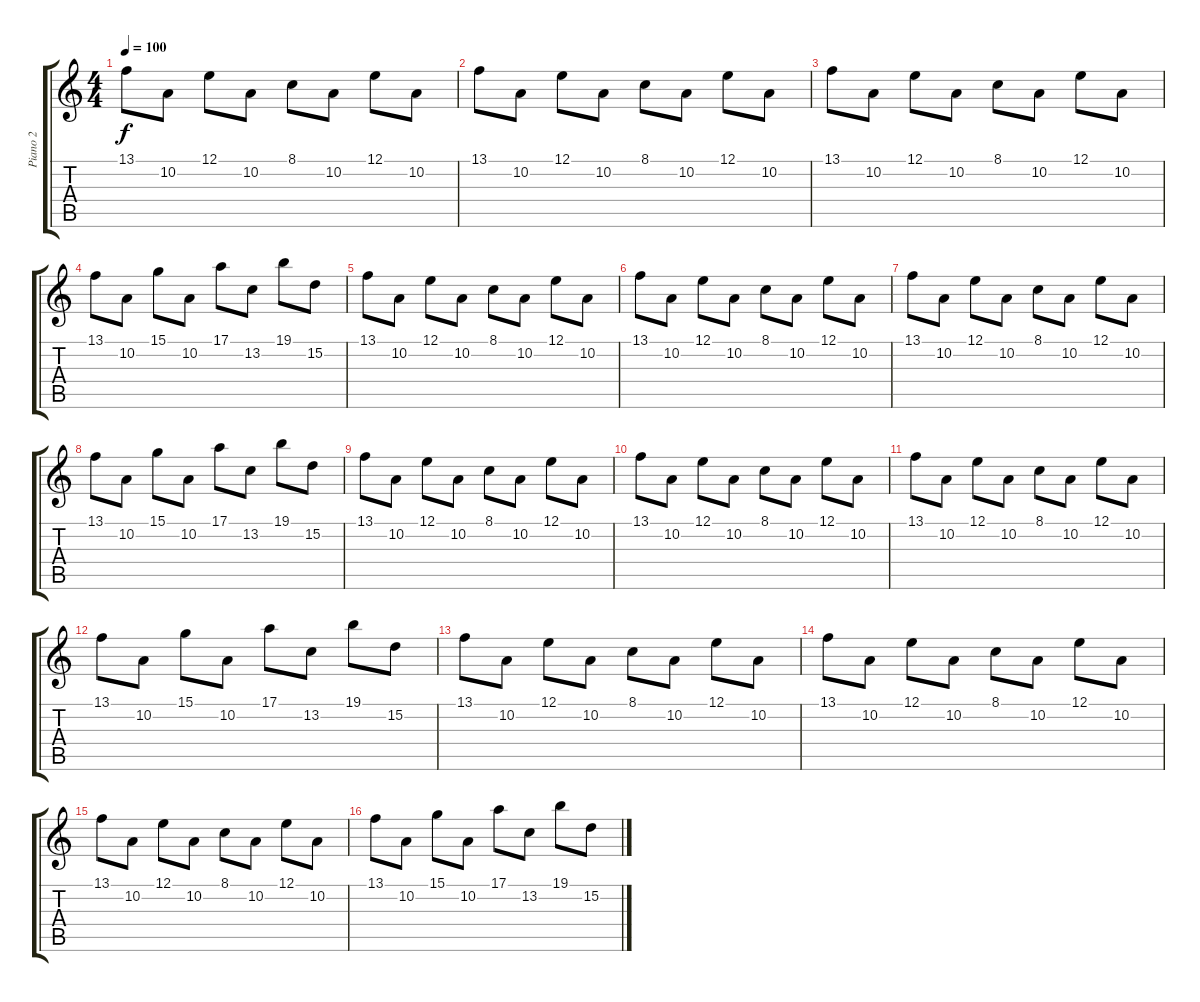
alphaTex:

\track ("Piano 2" "Piano 2") {instrument acousticgrandpiano}
\staff {score tabs}
\tuning (E4 B3 G3 D3 A2 E2) {hide}
\ts (4 4)
\tempo 100
\clef g2
\ks c
13.1.8{dy f} 10.2.8 12.1.8 10.2.8 8.1.8 10.2.8 12.1.8 10.2.8 |
13.1.8 10.2.8 12.1.8 10.2.8 8.1.8 10.2.8 12.1.8 10.2.8 |
13.1.8 10.2.8 12.1.8 10.2.8 8.1.8 10.2.8 12.1.8 10.2.8 |
13.1.8 10.2.8 15.1.8 10.2.8 17.1.8 13.2.8 19.1.8 15.2.8 |
13.1.8 10.2.8 12.1.8 10.2.8 8.1.8 10.2.8 12.1.8 10.2.8 |
13.1.8 10.2.8 12.1.8 10.2.8 8.1.8 10.2.8 12.1.8 10.2.8 |
13.1.8 10.2.8 12.1.8 10.2.8 8.1.8 10.2.8 12.1.8 10.2.8 |
13.1.8 10.2.8 15.1.8 10.2.8 17.1.8 13.2.8 19.1.8 15.2.8 |
13.1.8 10.2.8 12.1.8 10.2.8 8.1.8 10.2.8 12.1.8 10.2.8 |
13.1.8 10.2.8 12.1.8 10.2.8 8.1.8 10.2.8 12.1.8 10.2.8 |
13.1.8 10.2.8 12.1.8 10.2.8 8.1.8 10.2.8 12.1.8 10.2.8 |
13.1.8 10.2.8 15.1.8 10.2.8 17.1.8 13.2.8 19.1.8 15.2.8 |
13.1.8 10.2.8 12.1.8 10.2.8 8.1.8 10.2.8 12.1.8 10.2.8 |
13.1.8 10.2.8 12.1.8 10.2.8 8.1.8 10.2.8 12.1.8 10.2.8 |
13.1.8 10.2.8 12.1.8 10.2.8 8.1.8 10.2.8 12.1.8 10.2.8 |
13.1.8 10.2.8 15.1.8 10.2.8 17.1.8 13.2.8 19.1.8 15.2.8
